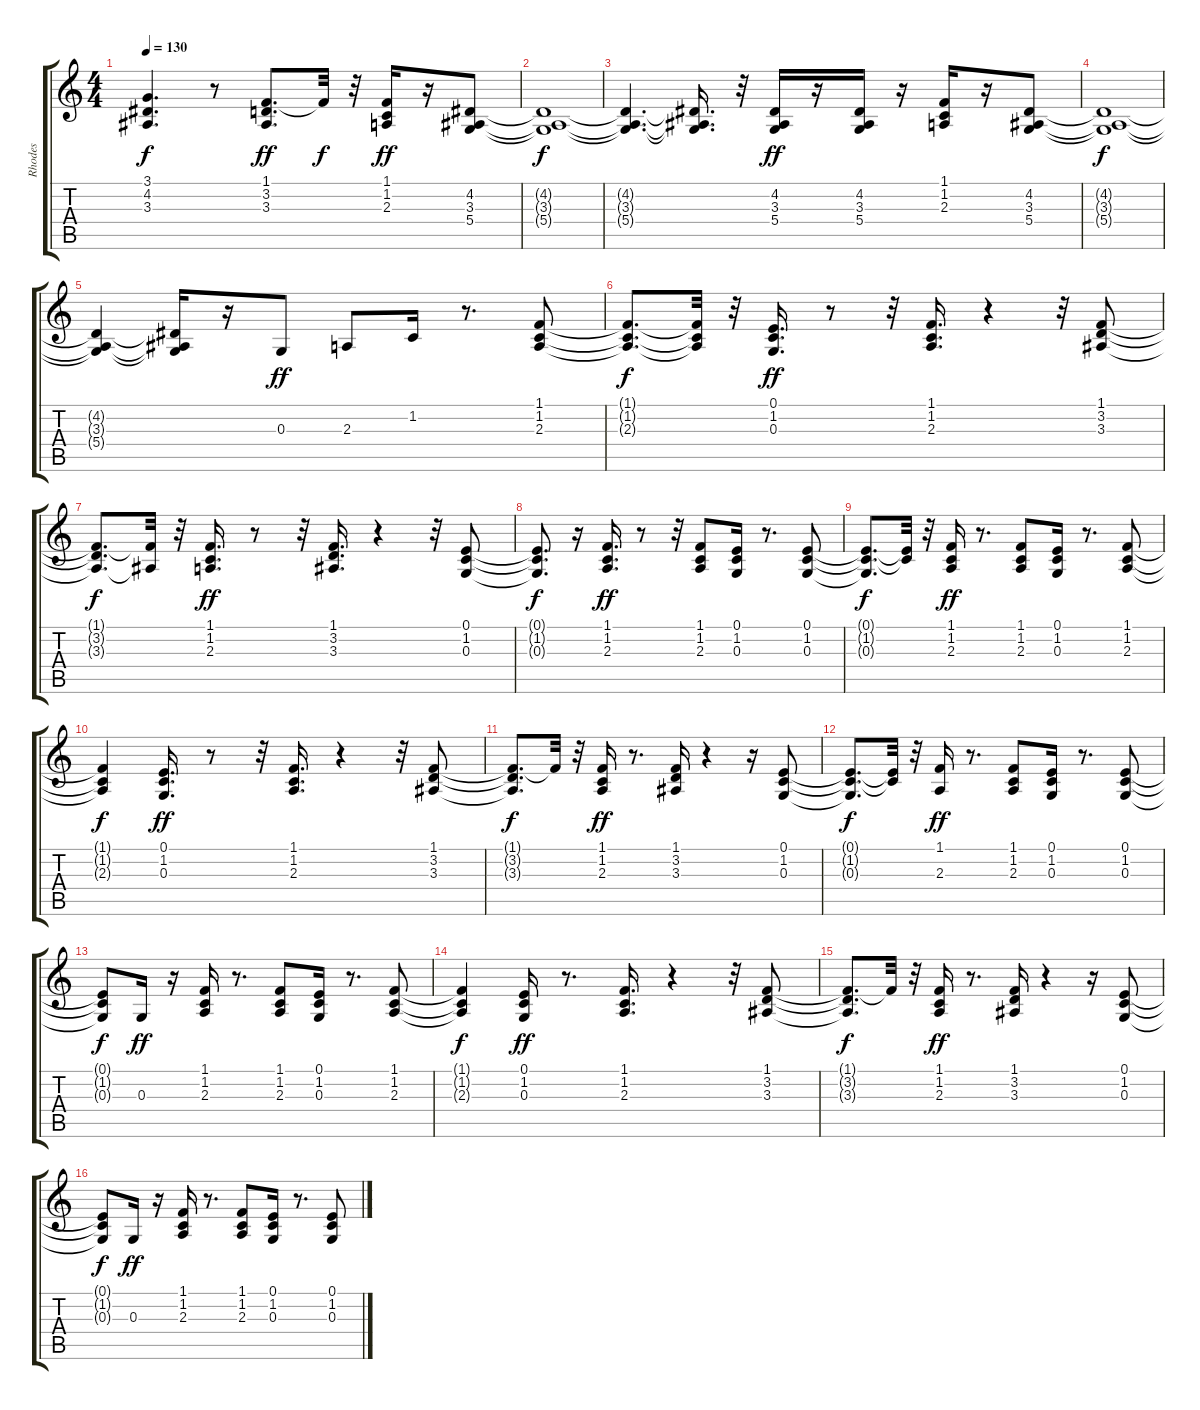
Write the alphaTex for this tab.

\track ("Rhodes              " "Rhodes    ") {instrument electricpiano2}
\staff {score tabs}
\tuning (E4 B3 G3 D3 A2 E2) {hide}
\ts (4 4)
\tempo 130
\clef g2
\ks c
(3.1{t} 4.2{t} 3.3{t}).4{d dy f} r.8 (1.1 3.2 3.3).8{d dy ff} 1.1{t}.32{dy f} r.32 (1.1 1.2 2.3).16{dy ff} r.16 (4.2 3.3 5.4).8 |
(4.2{t} 3.3{t} 5.4{t}).1{dy f} |
(4.2{t} 3.3{t} 5.4{t}).4{d} (4.2{t} 3.3{t} 5.4{t}).16{d} r.32 (4.2 3.3 5.4).16{dy ff} r.16 (4.2 3.3 5.4).16 r.16 (1.1 1.2 2.3).16 r.16 (4.2 3.3 5.4).8 |
(4.2{t} 3.3{t} 5.4{t}).1{dy f} |
(4.2{t} 3.3{t} 5.4{t}).4 (4.2{t} 3.3{t} 5.4{t}).16 r.16 0.3.8{dy ff} 2.3.8 1.2.16 r.8{d} (1.1 1.2 2.3).8 |
(1.1{t} 1.2{t} 2.3{t}).8{d dy f} (1.1{t} 1.2{t} 2.3{t}).32 r.32 (0.1 1.2 0.3).16{d dy ff} r.8 r.32 (1.1 1.2 2.3).16{d} r.4 r.32 (1.1 3.2 3.3).8 |
(1.1{t} 3.2{t} 3.3{t}).8{d dy f} (1.1{t} 3.3{t}).32 r.32 (1.1 1.2 2.3).16{d dy ff} r.8 r.32 (1.1 3.2 3.3).16{d} r.4 r.32 (0.1 1.2 0.3).8 |
(0.1{t} 1.2{t} 0.3{t}).8{d dy f} r.16 (1.1 1.2 2.3).16{d dy ff} r.8 r.32 (1.1 1.2 2.3).8 (0.1 1.2 0.3).16 r.8{d} (0.1 1.2 0.3).8 |
(0.1{t} 1.2{t} 0.3{t}).8{d dy f} (0.1{t} 1.2{t}).32 r.32 (1.1 1.2 2.3).16{dy ff} r.8{d} (1.1 1.2 2.3).8 (0.1 1.2 0.3).16 r.8{d} (1.1 1.2 2.3).8 |
(1.1{t} 1.2{t} 2.3{t}).4{dy f} (0.1 1.2 0.3).16{d dy ff} r.8 r.32 (1.1 1.2 2.3).16{d} r.4 r.32 (1.1 3.2 3.3).8 |
(1.1{t} 3.2{t} 3.3{t}).8{d dy f} 1.1{t}.32 r.32 (1.1 1.2 2.3).16{dy ff} r.8{d} (1.1 3.2 3.3).16 r.4 r.16 (0.1 1.2 0.3).8 |
(0.1{t} 1.2{t} 0.3{t}).8{d dy f} (0.1{t} 1.2{t}).32 r.32 (1.1 2.3).16{dy ff} r.8{d} (1.1 1.2 2.3).8 (0.1 1.2 0.3).16 r.8{d} (0.1 1.2 0.3).8 |
(0.1{t} 1.2{t} 0.3{t}).8{dy f} 0.3.16{dy ff} r.16 (1.1 1.2 2.3).16 r.8{d} (1.1 1.2 2.3).8 (0.1 1.2 0.3).16 r.8{d} (1.1 1.2 2.3).8 |
(1.1{t} 1.2{t} 2.3{t}).4{dy f} (0.1 1.2 0.3).16{dy ff} r.8{d} (1.1 1.2 2.3).16{d} r.4 r.32 (1.1 3.2 3.3).8 |
(1.1{t} 3.2{t} 3.3{t}).8{d dy f} 1.1{t}.32 r.32 (1.1 1.2 2.3).16{dy ff} r.8{d} (1.1 3.2 3.3).16 r.4 r.16 (0.1 1.2 0.3).8 |
(0.1{t} 1.2{t} 0.3{t}).8{dy f} 0.3.16{dy ff} r.16 (1.1 1.2 2.3).16 r.8{d} (1.1 1.2 2.3).8 (0.1 1.2 0.3).16 r.8{d} (0.1 1.2 0.3).8
